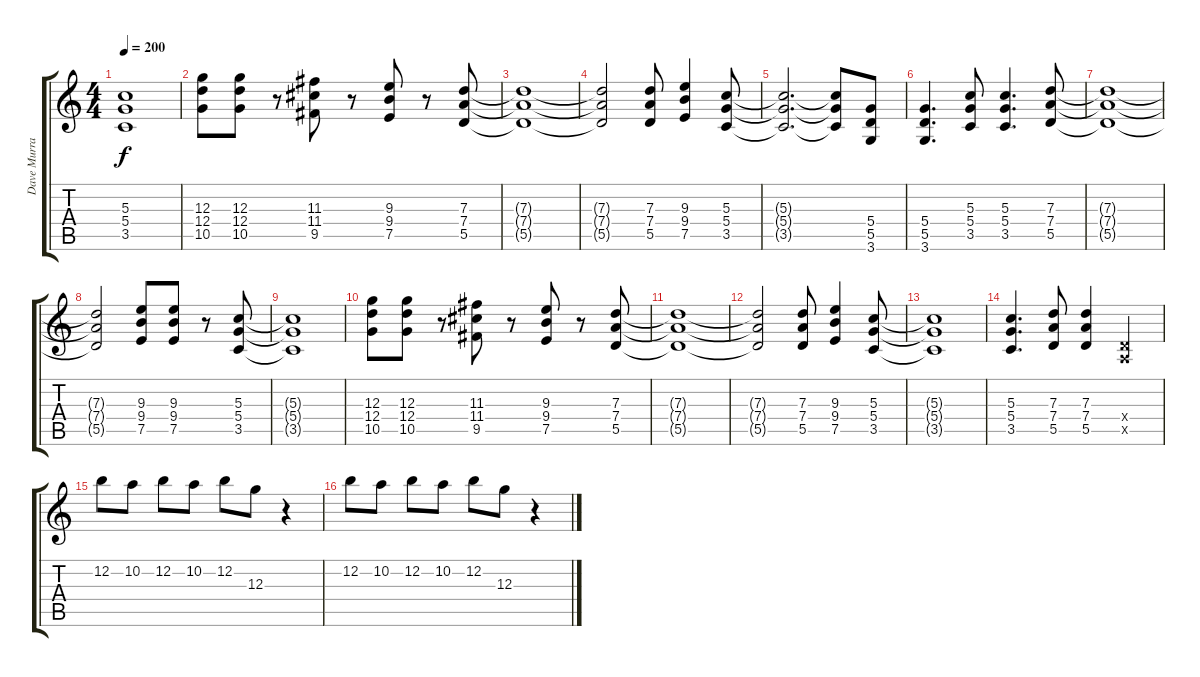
\track ("Dave Murray" "Dave Murra") {instrument distortionguitar}
\staff {score tabs}
\tuning (E4 B3 G3 D3 A2 E2) {hide}
\ts (4 4)
\tempo 200
\clef g2
\ks c
(5.3{t} 5.4{t} 3.5{t}).1{dy f} |
(12.3 12.4 10.5).8 (12.3 12.4 10.5).8 r.8 (11.3 11.4 9.5).8 r.8 (9.3 9.4 7.5).8 r.8 (7.3 7.4 5.5).8 |
(7.3{t} 7.4{t} 5.5{t}).1 |
(7.3{t} 7.4{t} 5.5{t}).2 (7.3 7.4 5.5).8 (9.3 9.4 7.5).4 (5.3 5.4 3.5).8 |
(5.3{t} 5.4{t} 3.5{t}).2{d} (5.3{t} 5.4{t} 3.5{t}).8 (5.4 5.5 3.6).8 |
(5.4 5.5 3.6).4{d} (5.3 5.4 3.5).8 (5.3 5.4 3.5).4{d} (7.3 7.4 5.5).8 |
(7.3{t} 7.4{t} 5.5{t}).1 |
(7.3{t} 7.4{t} 5.5{t}).2 (9.3 9.4 7.5).8 (9.3 9.4 7.5).8 r.8 (5.3 5.4 3.5).8 |
(5.3{t} 5.4{t} 3.5{t}).1 |
(12.3 12.4 10.5).8 (12.3 12.4 10.5).8 r.8 (11.3 11.4 9.5).8 r.8 (9.3 9.4 7.5).8 r.8 (7.3 7.4 5.5).8 |
(7.3{t} 7.4{t} 5.5{t}).1 |
(7.3{t} 7.4{t} 5.5{t}).2 (7.3 7.4 5.5).8 (9.3 9.4 7.5).4 (5.3 5.4 3.5).8 |
(5.3{t} 5.4{t} 3.5{t}).1 |
(5.3 5.4 3.5).4{d} (7.3 7.4 5.5).8 (7.3 7.4 5.5).4 (0.4{x} 0.5{x}).4 |
12.2.8 10.2.8 12.2.8 10.2.8 12.2.8 12.3.8 r.4 |
12.2.8 10.2.8 12.2.8 10.2.8 12.2.8 12.3.8 r.4
